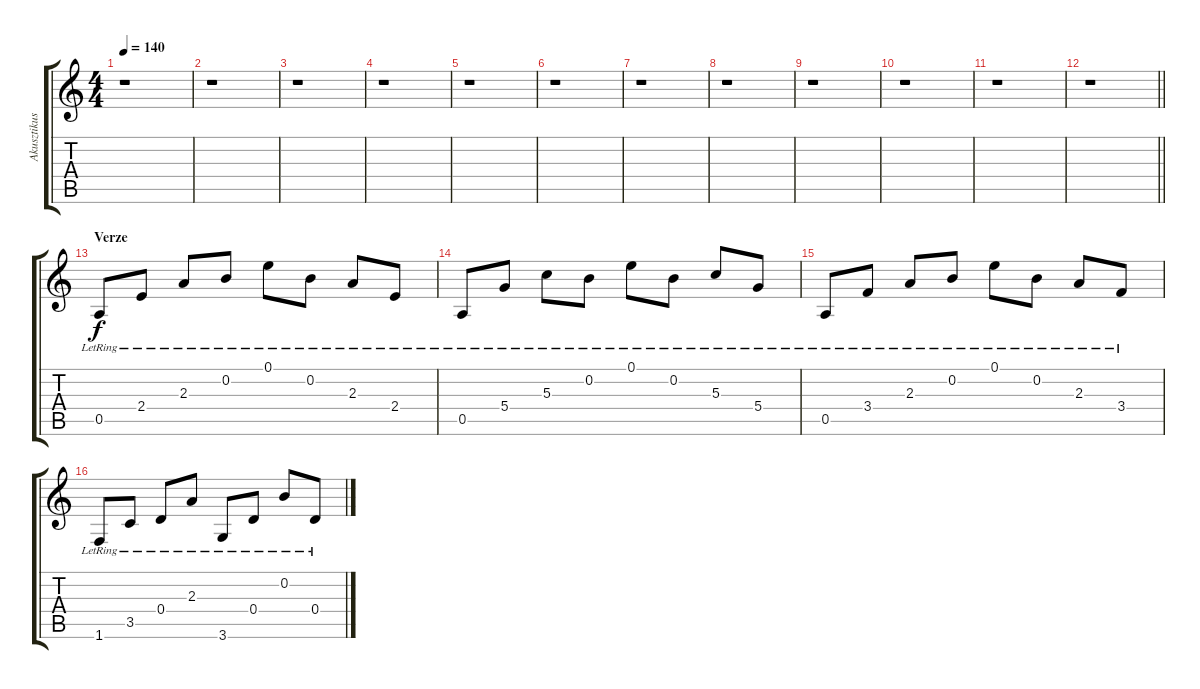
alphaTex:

\track ("Akusztikus II" "Akusztikus") {instrument acousticguitarsteel}
\staff {score tabs}
\tuning (E4 B3 G3 D3 A2 E2) {hide}
\ts (4 4)
\tempo 140
\clef g2
\ks c
r.1{dy f} |
r.1 |
r.1 |
r.1 |
r.1 |
r.1 |
r.1 |
r.1 |
r.1 |
r.1 |
r.1 |
\barLineRight lightlight
r.1 |
\section ("" "Verze")
0.5{lr}.8 2.4{lr}.8 2.3{lr}.8 0.2{lr}.8 0.1{lr}.8 0.2{lr}.8 2.3{lr}.8 2.4{lr}.8 |
0.5{lr}.8 5.4{lr}.8 5.3{lr}.8 0.2{lr}.8 0.1{lr}.8 0.2{lr}.8 5.3{lr}.8 5.4{lr}.8 |
0.5{lr}.8 3.4{lr}.8 2.3{lr}.8 0.2{lr}.8 0.1{lr}.8 0.2{lr}.8 2.3{lr}.8 3.4{lr}.8 |
1.6{lr}.8 3.5{lr}.8 0.4{lr}.8 2.3{lr}.8 3.6{lr}.8 0.4{lr}.8 0.2{lr}.8 0.4{lr}.8
